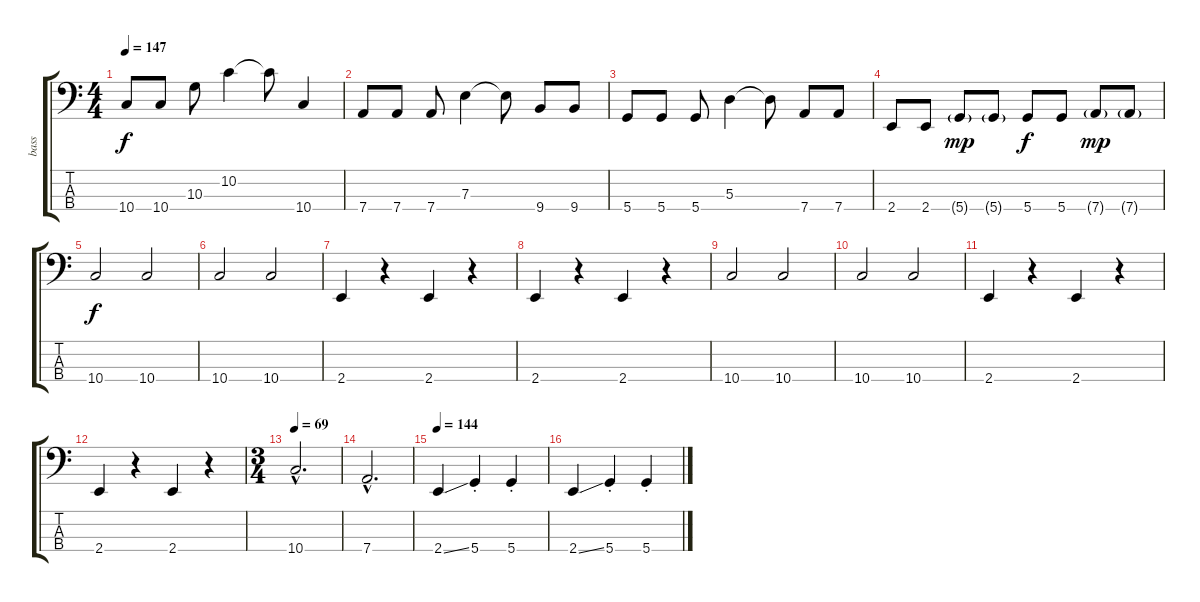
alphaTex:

\track ("bass" "bass") {instrument electricbasspick}
\staff {score tabs}
\tuning (G2 D2 A1 D1) {hide}
\ts (4 4)
\tempo 147
\clef f4
\ks c
10.4.8{dy f} 10.4.8 10.3.8 10.2.4 10.2{t}.8 10.4.4 |
7.4.8 7.4.8 7.4.8 7.3.4 7.3{t}.8 9.4.8 9.4.8 |
5.4.8 5.4.8 5.4.8 5.3.4 5.3{t}.8 7.4.8 7.4.8 |
2.4.8 2.4.8 5.4{g}.8{dy mp} 5.4{g}.8 5.4.8{dy f} 5.4.8 7.4{g}.8{dy mp} 7.4{g}.8 |
10.4.2{dy f} 10.4.2 |
10.4.2 10.4.2 |
2.4.4 r.4 2.4.4 r.4 |
2.4.4 r.4 2.4.4 r.4 |
10.4.2 10.4.2 |
10.4.2 10.4.2 |
2.4.4 r.4 2.4.4 r.4 |
2.4.4 r.4 2.4.4 r.4 |
\ts (3 4)
\tempo 69
10.4{hac}.2{d} |
7.4{hac}.2{d} |
\tempo 144
2.4{ss}.4 5.4{st}.4 5.4{st}.4 |
2.4{ss}.4 5.4{st}.4 5.4{st}.4
